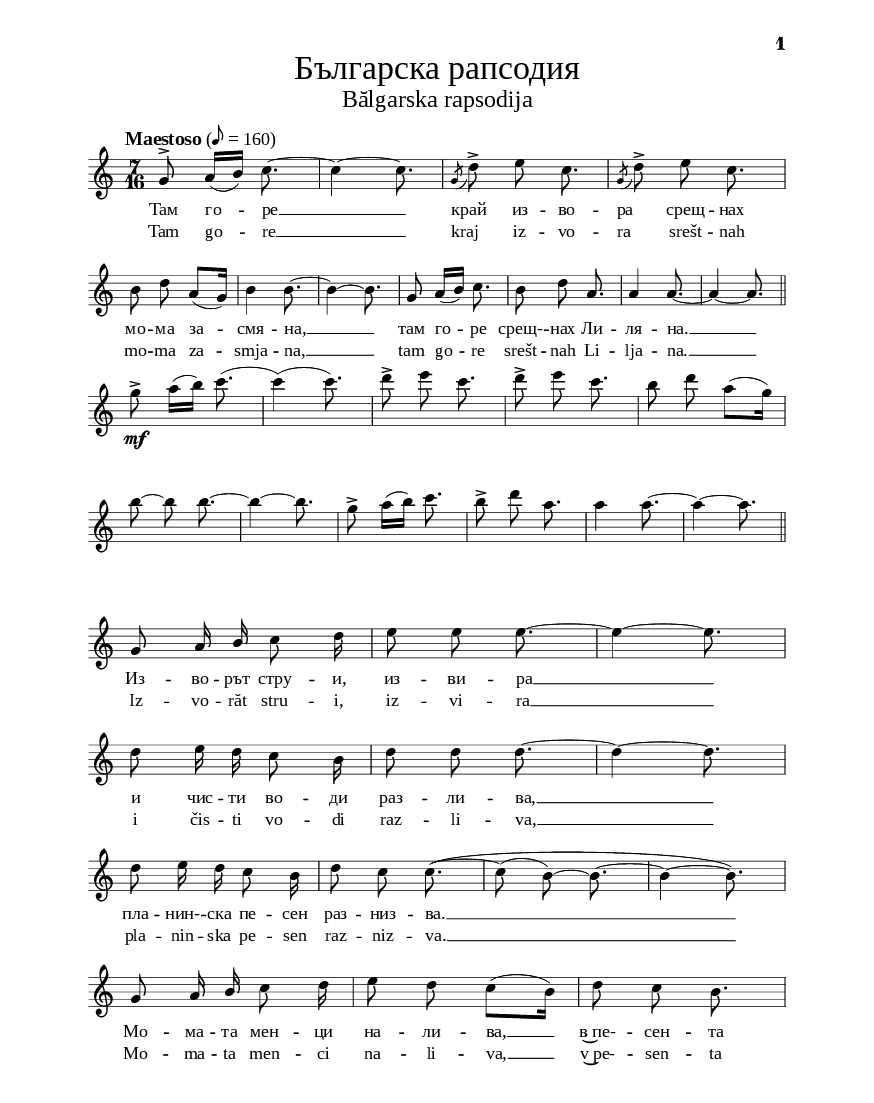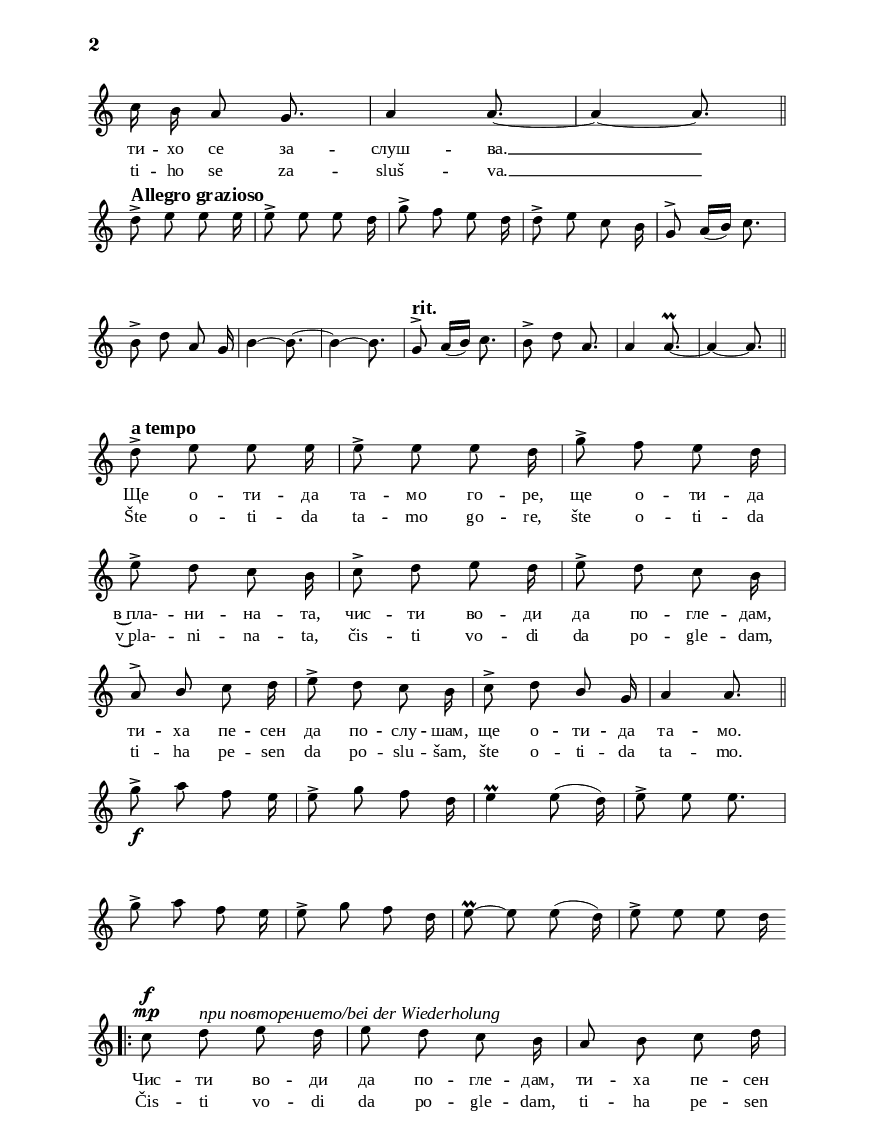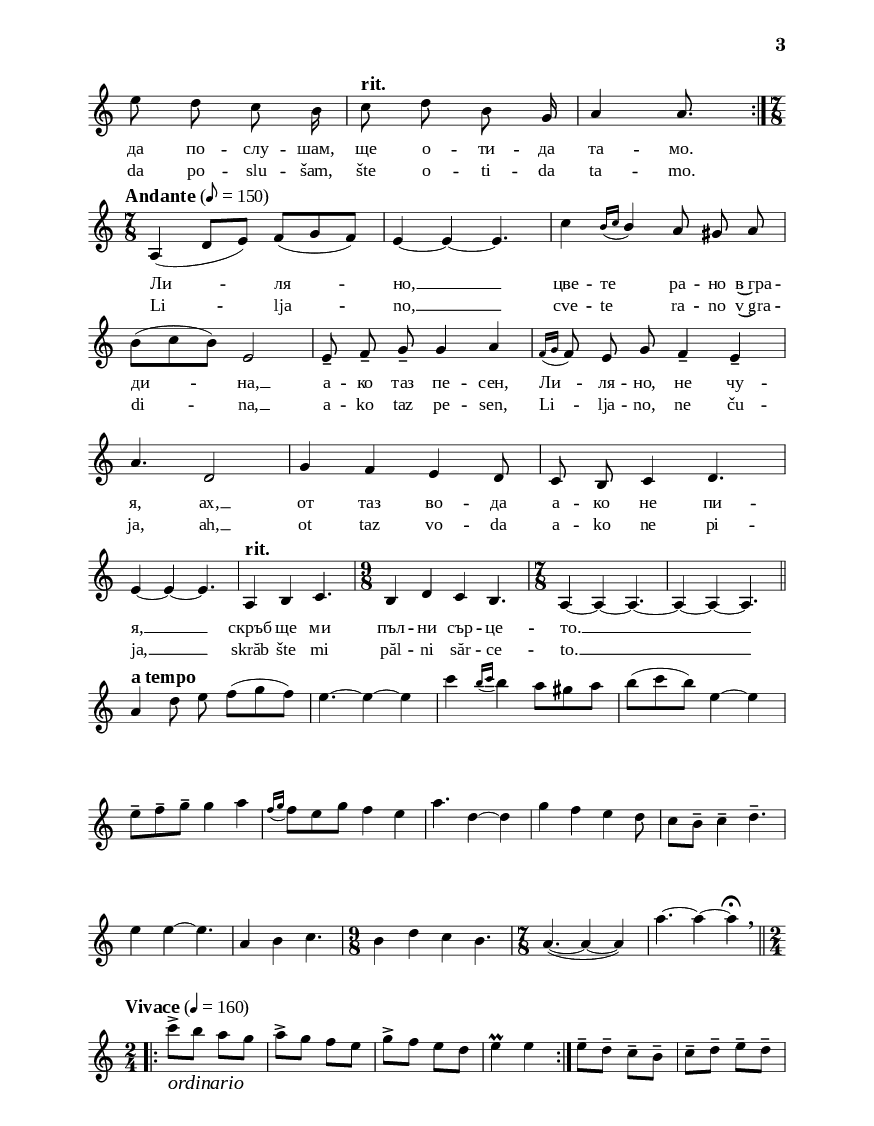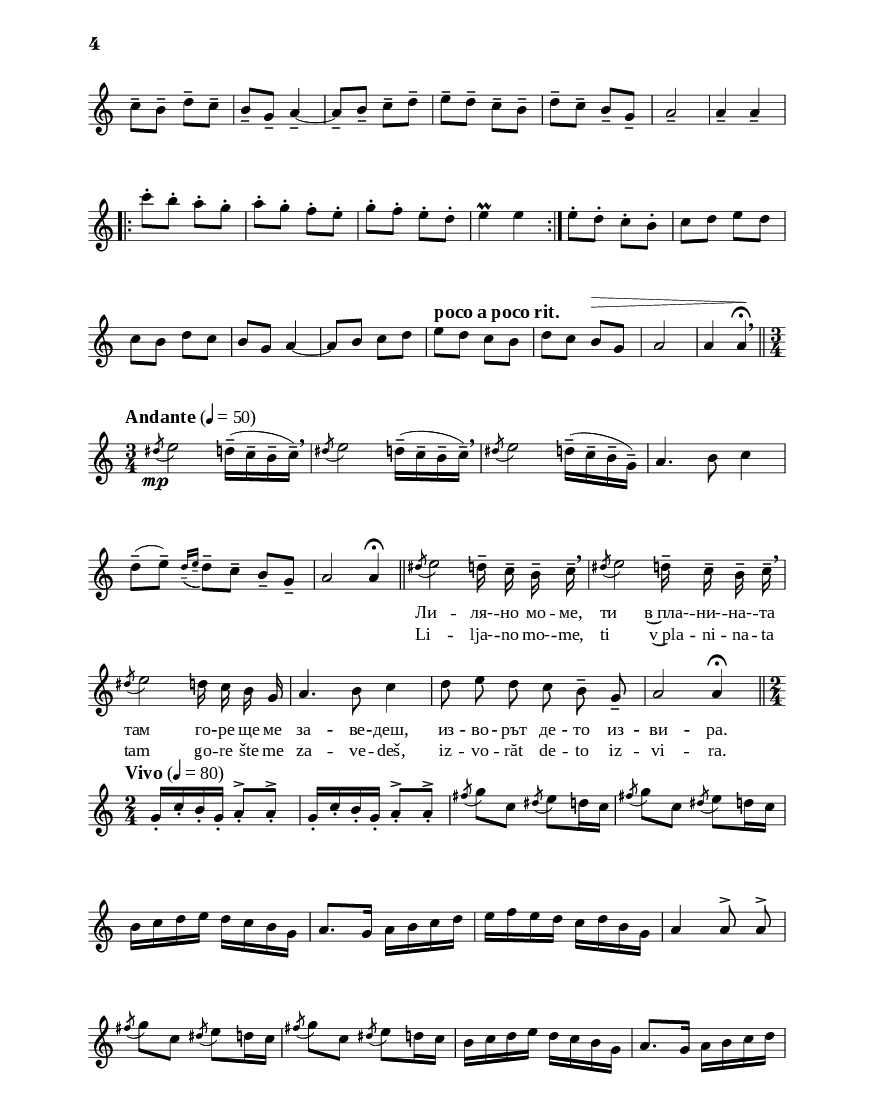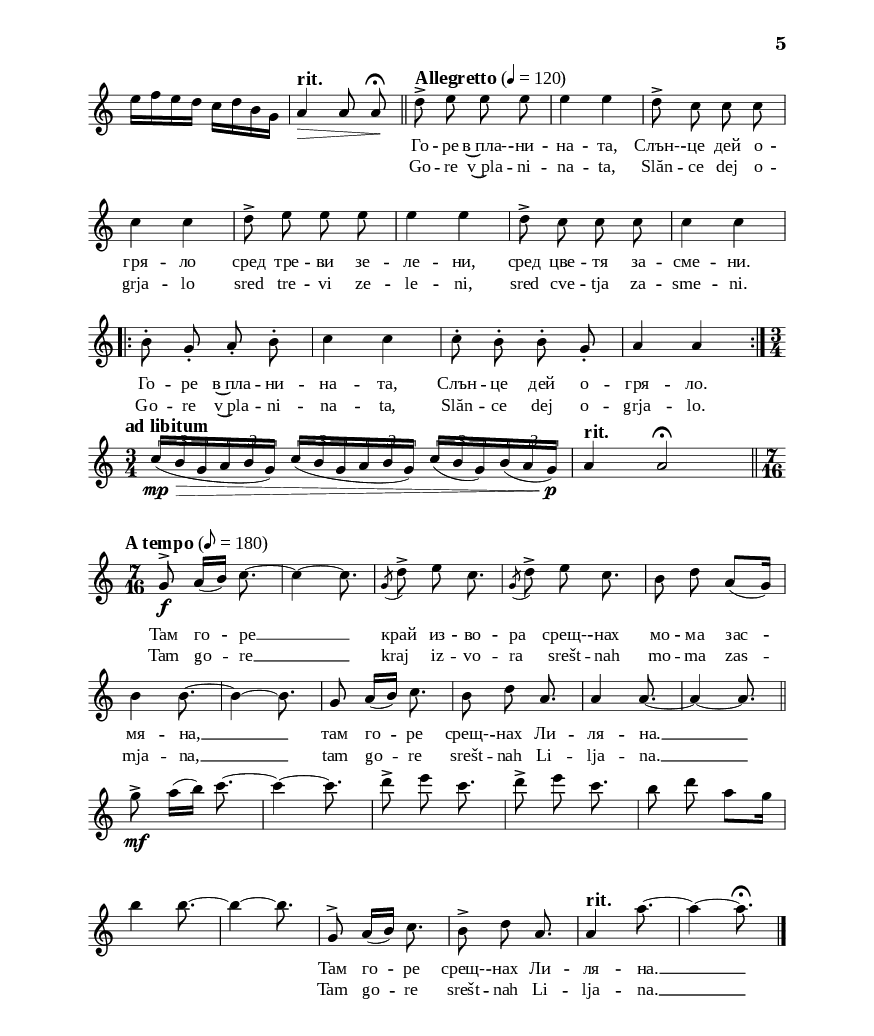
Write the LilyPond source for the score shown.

\version "2.24.3"

\include "include/globals.ily"

\bookpart {
  \label #'ref146
  \tocItem \markup "Българска рапсодия – Bălgarska rapsodija"
  \include "include/bookpart-paper.ily"
  \score {
    \include "include/score-layout.ily"

    \new Voice \relative c' {
      \clef treble
      \key c \major
      \time 7/16
      \tempoFunc "Maestoso" 8 "160"
      \autoBeamOff
      g'8^\accent a16([b]) c8. ~ | \noBreak
      c4 ~ c8. | \noBreak
      \acciaccatura {g8} d'^\accent e c8. | \noBreak
      \acciaccatura {g8} d'^\accent e c8. | \break
      b8 d a([g16]) | \noBreak

      b4 b8. ~| b4 ~ b8. | \noBreak
      g8 a16([b]) c8. | \noBreak
      b8 d a8. | \noBreak
      a4 a8. ~ | a4 ~ a8. | \bar "||" \break

      g'8\accent_\mf a16[(b)] c8.( | \noBreak
      c4)(c8.) | \noBreak
      d8\accent e c8. | \noBreak
      d8\accent e c8. | \noBreak
      b8 d a([g16]) | \break
      b8 ~ b8 b8. ~ | \noBreak
      b4 ~ b8. | \noBreak
      g8 \accent a16 ([b]) c8. | \noBreak
      b8\accent d a8. | \noBreak
      a4 a8. ~ | \noBreak
      a4 ~ a8. | \bar "||" \break

      g,8 a16 \stemUp b \stemNeutral c8 d16 | \noBreak
      e8 e e8. ~ | \noBreak
      e4 ~ e8. | \break
      d8 e16 d16 c8 b16 | \noBreak
      d8 d d8. ~ | \noBreak

      d4 ~ d8. | \break

      d8 e16 d16 c8 b16 | \noBreak
      d8 c8  c8. ~ \( |\noBreak
      c8 ( b) ~ b8. ~ | \noBreak
      b4 ~ b8. \) | \break
      g8 a16 \stemUp b \stemNeutral c8 d16 | \noBreak
      e8 d c8([b16]) | \noBreak

      d8 c b8. | \break
      c16 b a8 g8. | \noBreak
      a4 a8. ~| \noBreak
      a4 ~ a8. | \bar "||" \break
      \tempo "Allegro grazioso" d8^\accent e e e16 | \noBreak
      e8^\accent e e d16 | \noBreak

      g8^\accent f e d16 | \noBreak
      d8^\accent e c b16 | \noBreak
      g8^\accent a16([b]) c8. | \break
      b8^\accent d a g16 | \noBreak
      b4~ b8. ~ | \noBreak
      b4 ~ b8. | \noBreak
      \tempo "rit." g8^\accent a16([b]) c8. | \noBreak

      b8^\accent d a8. | \noBreak
      a4 a8.\prall ~ | \noBreak
      a4 ~ a8. | \bar "||" \break
      \tempo "a tempo" d8\accent e e e16 | \noBreak
      e8\accent e e d16 | \noBreak
      g8\accent f e d16 | \break

      e8\accent d c b16 | \noBreak
      c8\accent d e d16 | \noBreak
      e8\accent d c b16 | \break
      a8^\accent \stemUp b \stemNeutral c d16 | \noBreak

      e8\accent d c b16 | \noBreak
      c8\accent d \stemUp b \stemNeutral g16 | \noBreak
      a4 a8. | \bar "||"  \break
      g'8\f^\accent a f e16 | \noBreak
      e8^\accent g f d16 | \noBreak

      e4 \prall e8 (d16) | \noBreak
      e8^\accent e e8. | \break
      g8^\accent a f e16 | \noBreak
      e8^\accent g f d16 | \noBreak
      e8\prall~ e8 e8 (d16) | \noBreak
      e8^\accent e e d16  |  \break

      \bar ".|:"
      c8 ^\markup{ \dynamic f } ^\mp d^\markup{ \large \italic{при повторението/bei der Wiederholung} } e d16 | \noBreak
      e8 d c b16 | \noBreak
      a8 b c d16 | \break
      e8 d c b16 | \noBreak
      \tempo "rit." c8 d b g16 | \noBreak
      a4 a8. | \break \bar ":|."

      \time 7/8  \tempoFunc "Andante" 8 "150" a,4 (d8[e]) f8([ g f]) | e4 ~ e4 ~ e4. | \noBreak

      c'4 \acciaccatura{ b16[c] } \stemUp b4 \stemNeutral a8 gis a8 | \break b8([c b])  e,2 |

      e8\tenuto f\tenuto g\tenuto  g4 a4 |  \noBreak

      \acciaccatura {f16[g]}  f8 e g  f4\tenuto e4\tenuto | \break
      a4. d,2 | g4 f e d8 |   c b c4 d4. | \break e4 ~ e4 ~ e4. | \noBreak

      \tempo "rit." a,4 b c4. | \time 9/8 b4 d c b4. | \noBreak
      \time 7/8
      a4 ~ a4 ~ a4. ~ | a4 ~ a4 ~ a4. | \bar "||"  \break
      \tempo "a tempo" a'4  d8 e  f([ g f]) | e4. ~ e4 ~ e4 |  \noBreak

      c'4 \acciaccatura{ b16[c] } b4 a8 [gis  a] | b8 ( [c8 b]) e,4 ~ e4 | \break


      e8\tenuto[f\tenuto g\tenuto] g4 a4 | \noBreak
      \acciaccatura { f16[g] } f8[e g] f4 e | \noBreak

      a4. d,4 ~ d4 | \noBreak
      g4 f e d8 | \noBreak

      c [b\tenuto] c4\tenuto d4.\tenuto| \break e4 e4 ~ e4. |
      a,4 b c4. | \time 9/8 b4 d c b4. | \noBreak
      \time 7/8 a4.~ ( a4 ~ a4) | a'4. ~ a4 ~ a4 \fermata \breathe | \bar "|" \time 2/4 \break    \bar ".|:-||"

      \tempoFunc "Vivace" 4 "160"  c8_\markup{ \huge \italic {ordinario} }\accent[b] a[g] | \noBreak
      a\accent[g] f[e] | \noBreak
      g\accent[f] e[d] | \noBreak
      e4\prall e | \noBreak \bar ":|."

      e8\tenuto[d]\tenuto c\tenuto[b]\tenuto | \noBreak
      c\tenuto[d]\tenuto e\tenuto[d]\tenuto | \break

      c\tenuto[b]\tenuto d\tenuto[c]\tenuto | \noBreak
      b\tenuto[g]\tenuto a4\tenuto~ | \noBreak
      a8\tenuto[b]\tenuto c\tenuto[d]\tenuto | \noBreak
      e\tenuto[d]\tenuto c\tenuto[b]\tenuto | \noBreak
      d\tenuto[c]\tenuto b\tenuto[g]\tenuto | \noBreak
      a2\tenuto | \noBreak
      a4\tenuto a\tenuto | \break \bar ".|:-|"


      c'8\staccato[b]\staccato a\staccato[g]\staccato | \noBreak
      a\staccato[g]\staccato f\staccato[e]\staccato | \noBreak
      g\staccato[f]\staccato e\staccato[d]\staccato | \noBreak
      e4\prall e | \noBreak  \bar ":|."

      e8\staccato[d]\staccato c\staccato[b]\staccato | \noBreak
      c[d] e[d] | \break

      c[b] d[c] | \noBreak
      b[g] a4~ | \noBreak
      a8[b] c[d] | \noBreak
      \tempo "poco a poco rit." e [d] c[b] | \noBreak
      d [c]  b^\>[g]  | \noBreak
      a2 | \noBreak
      a4 a \! \fermata \breathe | \bar "||" \time 3/4 \break

      \tempoFunc "Andante" 4 "50" \acciaccatura { dis8\mp } e2 d16\tenuto([c\tenuto b\tenuto c\tenuto]) \breathe | \noBreak
      \acciaccatura { dis8 } e2 d16\tenuto([c\tenuto  b\tenuto  c\tenuto]) \breathe | \noBreak
      \acciaccatura { dis8 } e2 d16\tenuto([c\tenuto b\tenuto g\tenuto]) | \noBreak
      a4. b8 c4 \break

      d8\tenuto([e\tenuto]) \acciaccatura { d16\tenuto([e\tenuto] } d8\tenuto)[c\tenuto] b\tenuto [g\tenuto] | \noBreak
      a2 a4 \fermata \bar "||" \noBreak
      \acciaccatura { dis8 } e2 d16\tenuto c\tenuto b\tenuto c\tenuto \breathe | \noBreak
      \acciaccatura { dis8 } e2 d16\tenuto c\tenuto b\tenuto c\tenuto  \breathe | \break

      \acciaccatura { dis8 } e2 d16 c b g | \noBreak
      a4. b8 c4 | \noBreak
      d8 e d c b\tenuto g\tenuto | \noBreak
      a2 a4 \fermata | \noBreak \bar "||" \time 2/4 \break

      \tempoFunc "Vivo" 4 "80" g16_\staccato[c_\staccato b_\staccato g_\staccato] a8_\staccato ^\accent[a_\staccato ^\accent] | \noBreak
      g16_\staccato[c_\staccato b_\staccato g_\staccato] a8_\staccato^\accent[a_\staccato^\accent] | \noBreak
      \acciaccatura { fis'8 } g[c,] \acciaccatura { dis } e[d16 c] | \noBreak
      \acciaccatura { fis8 } g[c,] \acciaccatura { dis } e[d16 c] | \break

      b16[c d e] d[c b g] | \noBreak
      a8.[g16] a[b c d] | \noBreak
      e[f e d] c[d b g] | \noBreak
      a4 a8^\accent a^\accent \break

      \acciaccatura { fis'8 } g[c,] \acciaccatura { dis } e[d16 c] | \noBreak
      \acciaccatura { fis8 } g[c,] \acciaccatura { dis } e[d16 c] | \noBreak
      b[c d e] d[c b g] | \noBreak
      a8.[g16] a[b c d] | \break

      e[f e d] c[d b g] | \noBreak
      \tempo "rit." a4\>  a8 a \!  \fermata | \bar "||" \noBreak
      \tempoFunc "Allegretto" 4 "120" d^\accent e e e | \noBreak
      e4 e | \noBreak
      d8^\accent c c c | \break

      c4 c | \noBreak
      d8^\accent e e e | \noBreak
      e4 e | \noBreak
      d8^\accent c c c | \noBreak
      c4 c | \break \bar ".|:-|"
      b8^\staccato g_\staccato a_\staccato b^\staccato | \noBreak
      c4 c | \noBreak
      c8^\staccato b^\staccato b^\staccato g_\staccato | \noBreak
      a4 a |
      \time 3/4 \break \bar ":|."

      \override TupletBracket.positions = #'(3 . 3)
      \tempo "ad libitum"
      \tuplet 3/2 8 { c16\>\mp([b g a b g]) c16([b g a b g]) c16([b g) b(a g\!\p])  } | \noBreak
      \tempo"rit." a4 a2 \fermata | \bar "||" \time 7/16 \break

      \tempoFunc "A tempo" 8 "180" g8\f^\accent a16([b]) c8.~ | \noBreak
      c4~ c8. | \noBreak
      \acciaccatura { g8 } d'^\accent e c8. | \noBreak
      \acciaccatura { g8 } d'^\accent e c8. | \noBreak
      b8 d a([g16]) | \break
      b4 b8. ~ | b4 ~ b8. |\noBreak
      g8 a16([b]) c8. | \noBreak
      b8 d a8. | \noBreak
      a4 a8. ~ | a4 ~ a8. \bar "||" \break
      g'8\mf\accent a16([b]) c8.~ | \noBreak
      c4~ c8. | \noBreak
      d8\accent e c8. | \noBreak
      d8\accent e c8. | \noBreak
      b8 d a[g16]| \break
      b4 b8. ~ | b4 ~ b8. | \noBreak
      g,8^\accent a16([b]) c8. | \noBreak
      b8^\accent d a8. \tempo "rit." | \noBreak
      a4 a'8. ~ | \noBreak
      a4 ~ a8. \fermata | \bar "|."
    }

    \addlyrics {
      Там го -- ре __ край из -- во -- ра срещ -- нах мо -- ма за --
      смя -- на, __ там го -- ре "срещ-" -- нах Ли -- ля -- на. __ ""
      \repeat unfold 21 { \skip 1 }
      Из -- во -- рът стру -- и, из -- ви -- ра __ и чис -- ти во -- ди раз -- ли -- ва, __
      пла -- "нин-" -- ска пе -- сен раз -- низ -- ва. __
      Mо -- ма -- та мен -- ци на -- ли -- ва, __
      "в~пе-" -- сен -- та ти -- хо се за -- слуш -- ва. __ ""
      \repeat unfold 31 { \skip 1  }
      Ще о -- ти -- да та -- мо го -- ре, ще о -- ти -- да
      "в~пла-" -- ни -- на -- та, чис -- ти во -- ди да по -- гле -- дам, ти -- ха пе -- сен
      да по -- слу -- шам, ще о -- ти -- да та -- мо.
      \repeat unfold 27 { \skip 2 }
      Чис -- ти во -- ди да по -- гле -- дам, ти -- ха пе -- сен да по -- слу -- шам,
      ще о -- ти -- да та -- мо. Ли -- ля -- но, __
      цве -- те ра -- но в~гра -- ди -- на, __ а -- ко таз пе -- сен,
      Ли -- ля -- но, не чу -- я, ах, __ от таз во -- да а -- ко не пи -- я, __
      скръб ще ми пъл -- ни сър -- це -- то. __ ""
      \repeat unfold 97 { \skip 1 }
      Ли -- "ля-" -- но мо -- ме, ти "в~пла-" -- "ни-" -- "на-" -- та
      там го -- ре ще ме за -- ве -- деш, из -- во -- рът де -- то из -- ви -- ра.
      \repeat unfold 30 { \skip 1 }
      Го -- ре "в~пла-" -- ни -- на -- та, "Слън-" -- це дей о --
      гря -- ло сред тре -- ви зе -- ле -- ни, сред цве -- тя за -- сме -- ни.
      Го -- ре в~пла -- ни -- на -- та, Слън -- це дей о -- гря -- ло.
      \repeat unfold 5 { \skip 1 }
      Там го -- ре __ край из -- во -- ра "срещ-" -- нах мо -- ма зас -- мя -- на, __
      там го -- ре "срещ-" -- нах Ли -- ля -- на. __ ""
      \repeat unfold 13 { \skip 1 }
      Там го -- ре "срещ-" -- нах Ли -- ля -- на. __ ""
    }
    \addlyrics {
      Tam go -- re __ kraj iz -- vo -- ra srešt -- nah mo -- ma za --
      smja -- na, __ tam go -- re srešt -- nah Li -- lja -- na. __ ""
      \repeat unfold 21 { \skip 1 }
      Iz -- vo -- răt stru -- i, iz -- vi -- ra __ i čis -- ti vo -- di raz -- li -- va, __
      pla -- nin -- ska pe -- sen raz -- niz -- va. __
      Mo -- ma -- ta men -- ci na -- li -- va, __
      "v~pe-" -- sen -- ta ti -- ho se za -- sluš -- va. __ ""
      \repeat unfold 31 { \skip 1  }
      Šte o -- ti -- da ta -- mo go -- re, šte o -- ti -- da
      "v~pla-" -- ni -- na -- ta, čis -- ti vo -- di da po -- gle -- dam, ti -- ha pe -- sen
      da po -- slu -- šam, šte o -- ti -- da ta -- mo.
      \repeat unfold 27 { \skip 2 }
      Čis -- ti vo -- di da po -- gle -- dam, ti -- ha pe -- sen da po -- slu -- šam,
      šte o -- ti -- da ta -- mo. Li -- lja -- no, __
      cve -- te ra -- no v~gra -- di -- na, __ a -- ko taz pe -- sen,
      Li -- lja -- no, ne ču -- ja, ah, __ ot taz vo -- da a -- ko ne pi -- ja, __
      skrăb šte mi păl -- ni săr -- ce -- to. __ ""
      \repeat unfold 97 { \skip 1 }
      Li -- "lja-" -- no "mo-" -- me, ti v~pla -- ni -- na -- ta
      tam go -- re šte me za -- ve -- deš, iz -- vo -- răt de -- to iz -- vi -- ra.
      \repeat unfold 30 { \skip 1 }
      Go -- re v~pla -- ni -- na -- ta, Slăn -- ce dej o --
      grja -- lo sred tre -- vi ze -- le -- ni, sred cve -- tja za -- sme -- ni.
      Go -- re v~pla -- ni -- na -- ta, Slăn -- ce dej o -- grja -- lo.
      \repeat unfold 5 { \skip 1 }
      Tam go -- re __ kraj iz -- vo -- ra srešt -- nah mo -- ma zas -- mja -- na, __
      tam go -- re srešt -- nah Li -- lja -- na. __ ""
      \repeat unfold 13 { \skip 1 }
      Tam go -- re srešt -- nah Li -- lja -- na. __ ""
    }

    \header {
      title = \titleFunc "Българска рапсодия" "Bălgarska rapsodija"
    }

    \midi{}

  } % score

  \pageBreak
  % include foreign translation(s) of the song
  \version "2.24.4"

\markup \fill-line { \fontsize #deTitleFontSize "Bulgarische Rapsodie" }
\markup \null
\markup \null
\markup \abs-fontsize #10 {
       \fill-line {
  \override #`(baseline-skip . ,deCoupletBaselineSkip)

  \column {

    \line { " "Dort oben bei der Quelle habe ich }

    \line { " "ein lächelndes Mädchen getroffen,}

    \line { " "dort oben habe ich Liljana getroffen.}

    \vspace #0.5

    \line { " "Die Quelle strömt und quillt}

    \line { " "und vergießt das reine Wasser}

    \line { " "und stimmt ein Berglied an.}

    \line { " "Das Mädchen füllt die Kupferkessel}

    \line { " "und lauscht dem Lied.}

     \vspace #0.5

    \line { " "Ich werde dort hinaufgehen,}

    \line { " "ich werde in die Berge gehen,}

    \line { " "damit ich dem reinen Wasser zuschaue }

    \line { " "und dem leisen Lied lausche,}

    \line { " "ich gehe dorthin.}
    \vspace #0.5

    \line { " "Damit ich dem reinen Wasser zuschaue,}

    \line { " "damit ich dem leisen Lied lausche,}

    \line { " " werde ich dorthin gehen.}

    \vspace #0.5

    \line { " "Oh, Liliana, frühe Blume im Garten,}

    \line { " "wenn ich dieses Lied, oh, Liliana, nicht höre, ah,}

    \line { " " wenn ich von diesem Wasser nicht trinke}

    \line { " "wird Gram mein Herz erfüllen.}

  \vspace #0.5

    \line { " "Oh, Liliana, Mädchen,}

    \line { " "du wirst mich dort hinauf ins Gebirge bringen,}

    \line { " "dorthin, wo die Quelle entspringt.}

     \vspace #0.5

    \line { " "Oben im Gebirge,}

    \line { " "wo die Sonne aufgegangen ist,}

    \line { " "zwischen den grünen Gräsern,}

    \line { " "zwischen den lächelnden Blumen.}

    \line { " "Oben im Gebirge,}

    \line { " "wo die Sonne aufgegangen ist.}
    \line { " "Oben im Gebirge,}

    \line { " "wo die Sonne aufgegangen ist.}
   \vspace #0.5

    \line { " "Dort oben bei der Quelle }

    \line { " "traf ich ein lächelndes Mädchen,}

    \line { " "dort oben traf ich Liljana.}

  }
       }
}


} % bookpart
